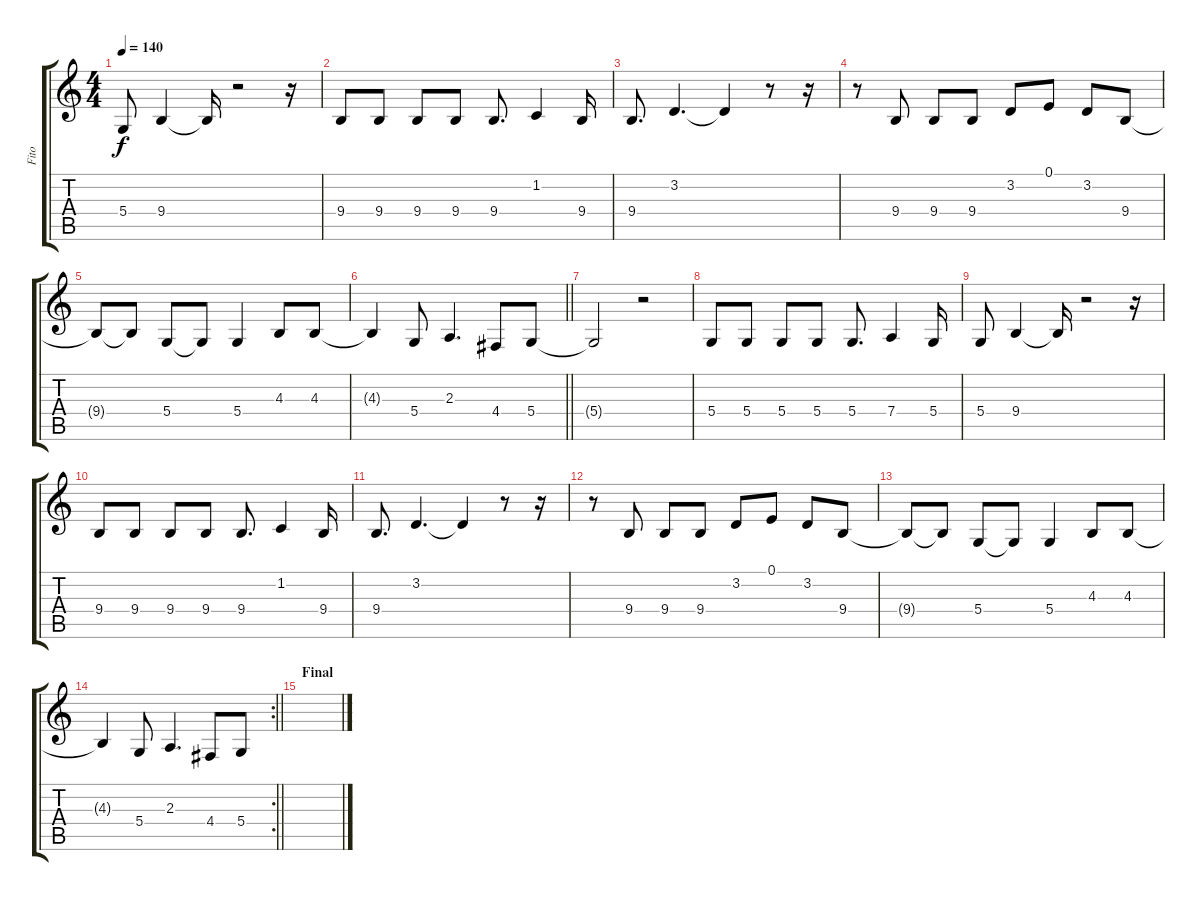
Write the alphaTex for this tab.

\track ("Fito" "Fito") {instrument ocarina}
\staff {score tabs}
\tuning (E4 B3 G3 D3 A2 E2) {hide}
\ts (4 4)
\tempo 140
\clef g2
\ks c
5.4.8{dy f} 9.4.4 9.4{t}.16 r.2 r.16 |
9.4.8 9.4.8 9.4.8 9.4.8 9.4.8{d} 1.2.4 9.4.16 |
9.4.8{d} 3.2.4{d} 3.2{t}.4 r.8 r.16 |
r.8 9.4.8 9.4.8 9.4.8 3.2.8 0.1.8 3.2.8 9.4.8 |
9.4{t}.8 9.4{t}.8 5.4.8 5.4{t}.8 5.4.4 4.3.8 4.3.8 |
\barLineRight lightlight
4.3{t}.4 5.4.8 2.3.4{d} 4.4.8 5.4.8 |
5.4{t}.2 r.2 |
5.4.8 5.4.8 5.4.8 5.4.8 5.4.8{d} 7.4.4 5.4.16 |
5.4.8 9.4.4 9.4{t}.16 r.2 r.16 |
9.4.8 9.4.8 9.4.8 9.4.8 9.4.8{d} 1.2.4 9.4.16 |
9.4.8{d} 3.2.4{d} 3.2{t}.4 r.8 r.16 |
r.8 9.4.8 9.4.8 9.4.8 3.2.8 0.1.8 3.2.8 9.4.8 |
9.4{t}.8 9.4{t}.8 5.4.8 5.4{t}.8 5.4.4 4.3.8 4.3.8 |
\rc 2
\barLineRight lightlight
4.3{t}.4 5.4.8 2.3.4{d} 4.4.8 5.4.8 |
\section ("" "Final")
